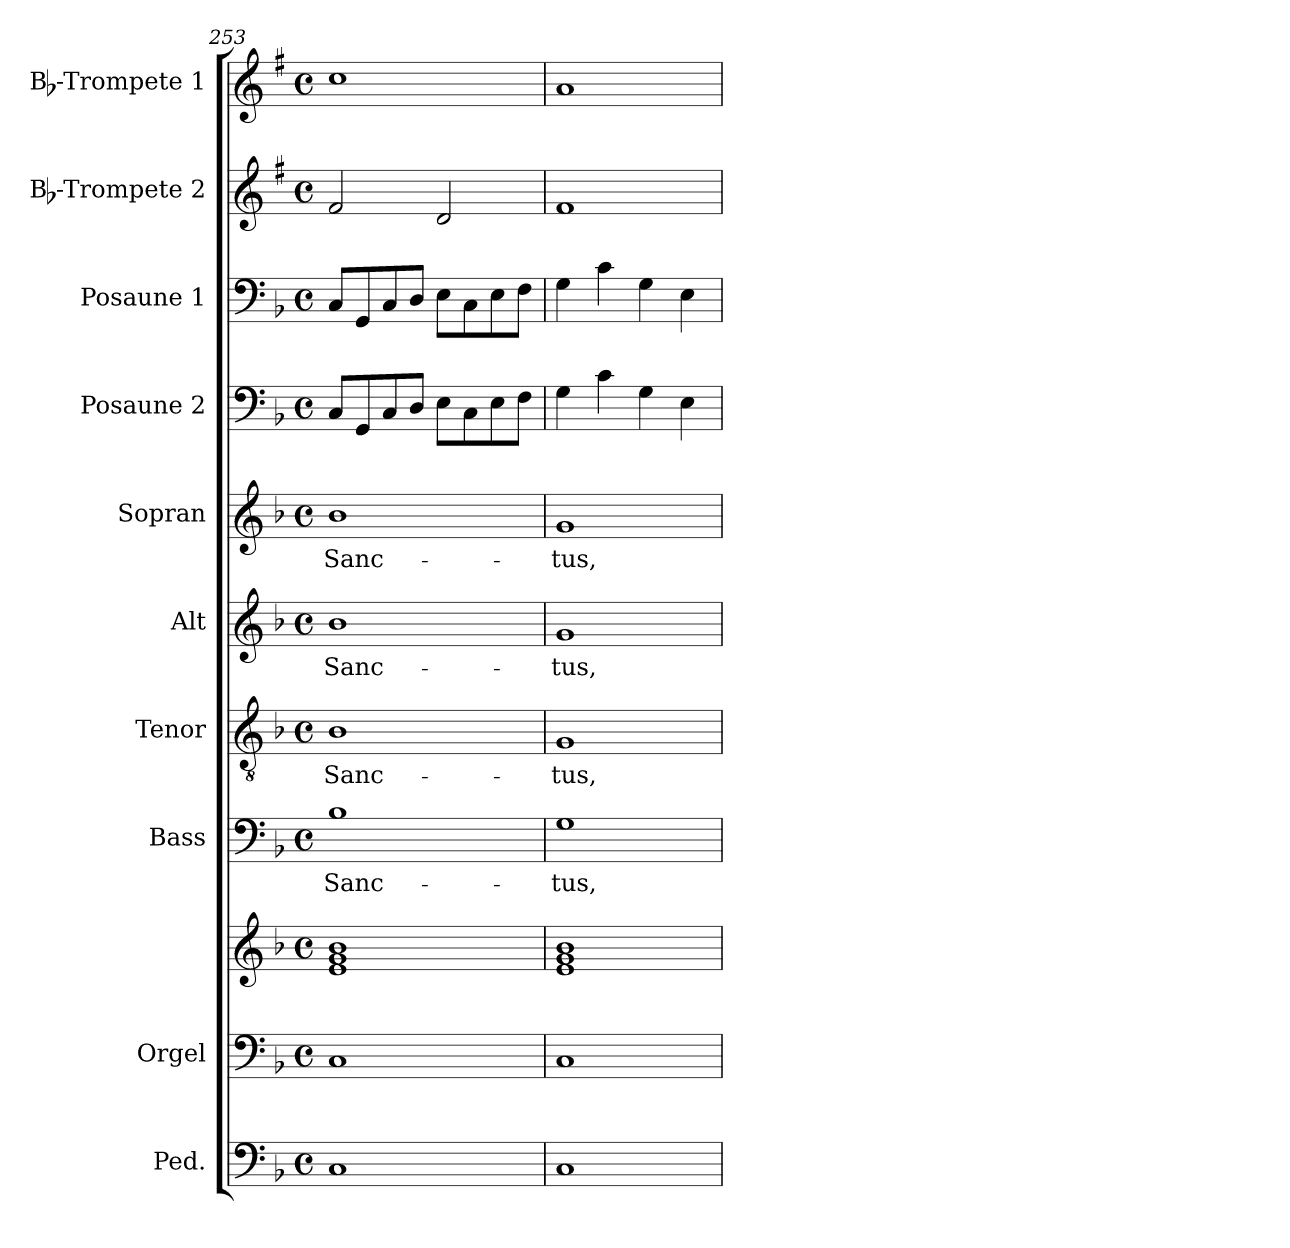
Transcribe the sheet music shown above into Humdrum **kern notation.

**kern	**kern	**kern	**kern	**text	**kern	**text	**kern	**text	**kern	**text	**kern	**kern	**kern	**kern
*part10	*part9	*part9	*part8	*part8	*part7	*part7	*part6	*part6	*part5	*part5	*part4	*part3	*part2	*part1
*staff11	*staff10	*staff9	*staff8	*staff8	*staff7	*staff7	*staff6	*staff6	*staff5	*staff5	*staff4	*staff3	*staff2	*staff1
*I"Ped.	*I"Orgel	*	*I"Bass	*	*I"Tenor	*	*I"Alt	*	*I"Sopran	*	*I"Posaune 2	*I"Posaune 1	*I"Bb-Trompete 2	*I"Bb-Trompete 1
*	*I'Org.	*	*I'B.	*	*I'T.	*	*I'A.	*	*I'S.	*	*I'Pos. 2	*I'Pos. 1	*I'Bb Trp. 2	*I'Bb Trp. 1
*clefF4	*clefF4	*clefG2	*clefF4	*	*clefGv2	*	*clefG2	*	*clefG2	*	*clefF4	*clefF4	*clefG2	*clefG2
*ITrd7c12	*	*	*	*	*	*	*	*	*	*	*	*	*ITrd1c2	*ITrd1c2
*k[b-]	*k[b-]	*k[b-]	*k[b-]	*	*k[b-]	*	*k[b-]	*	*k[b-]	*	*k[b-]	*k[b-]	*k[b-]	*k[b-]
*F:	*F:	*F:	*F:	*	*F:	*	*F:	*	*F:	*	*F:	*F:	*F:	*F:
*M4/4	*M4/4	*M4/4	*M4/4	*	*M4/4	*	*M4/4	*	*M4/4	*	*M4/4	*M4/4	*M4/4	*M4/4
*met(c)	*met(c)	*met(c)	*met(c)	*	*met(c)	*	*met(c)	*	*met(c)	*	*met(c)	*met(c)	*met(c)	*met(c)
=253	=253	=253	=253	=253	=253	=253	=253	=253	=253	=253	=253	=253	=253	=253
!	!	!	!	!LO:LY:b	!	!LO:LY:b	!	!LO:LY:b	!	!LO:LY:b	!	!	!	!
1CC	1C	1e 1g 1b-	1B-	Sanc-	1B-	Sanc-	1b-	Sanc-	1b-	Sanc-	8C/L	8C/L	2e/	1b-
.	.	.	.	.	.	.	.	.	.	.	8GG/	8GG/	.	.
.	.	.	.	.	.	.	.	.	.	.	8C/	8C/	.	.
.	.	.	.	.	.	.	.	.	.	.	8D/J	8D/J	.	.
.	.	.	.	.	.	.	.	.	.	.	8E\L	8E\L	2c/	.
.	.	.	.	.	.	.	.	.	.	.	8C\	8C\	.	.
.	.	.	.	.	.	.	.	.	.	.	8E\	8E\	.	.
.	.	.	.	.	.	.	.	.	.	.	8F\J	8F\J	.	.
!!LO:PB:g=z
=254	=254	=254	=254	=254	=254	=254	=254	=254	=254	=254	=254	=254	=254	=254
!	!	!	!	!LO:LY:b	!	!LO:LY:b	!	!LO:LY:b	!	!LO:LY:b	!	!	!	!
1CC	1C	1e 1g 1b-	1G	-tus,	1G	-tus,	1g	-tus,	1g	-tus,	4G\	4G\	1e	1g
.	.	.	.	.	.	.	.	.	.	.	4c\	4c\	.	.
.	.	.	.	.	.	.	.	.	.	.	4G\	4G\	.	.
.	.	.	.	.	.	.	.	.	.	.	4E\	4E\	.	.
=	=	=	=	=	=	=	=	=	=	=	=	=	=	=
*-	*-	*-	*-	*-	*-	*-	*-	*-	*-	*-	*-	*-	*-	*-
